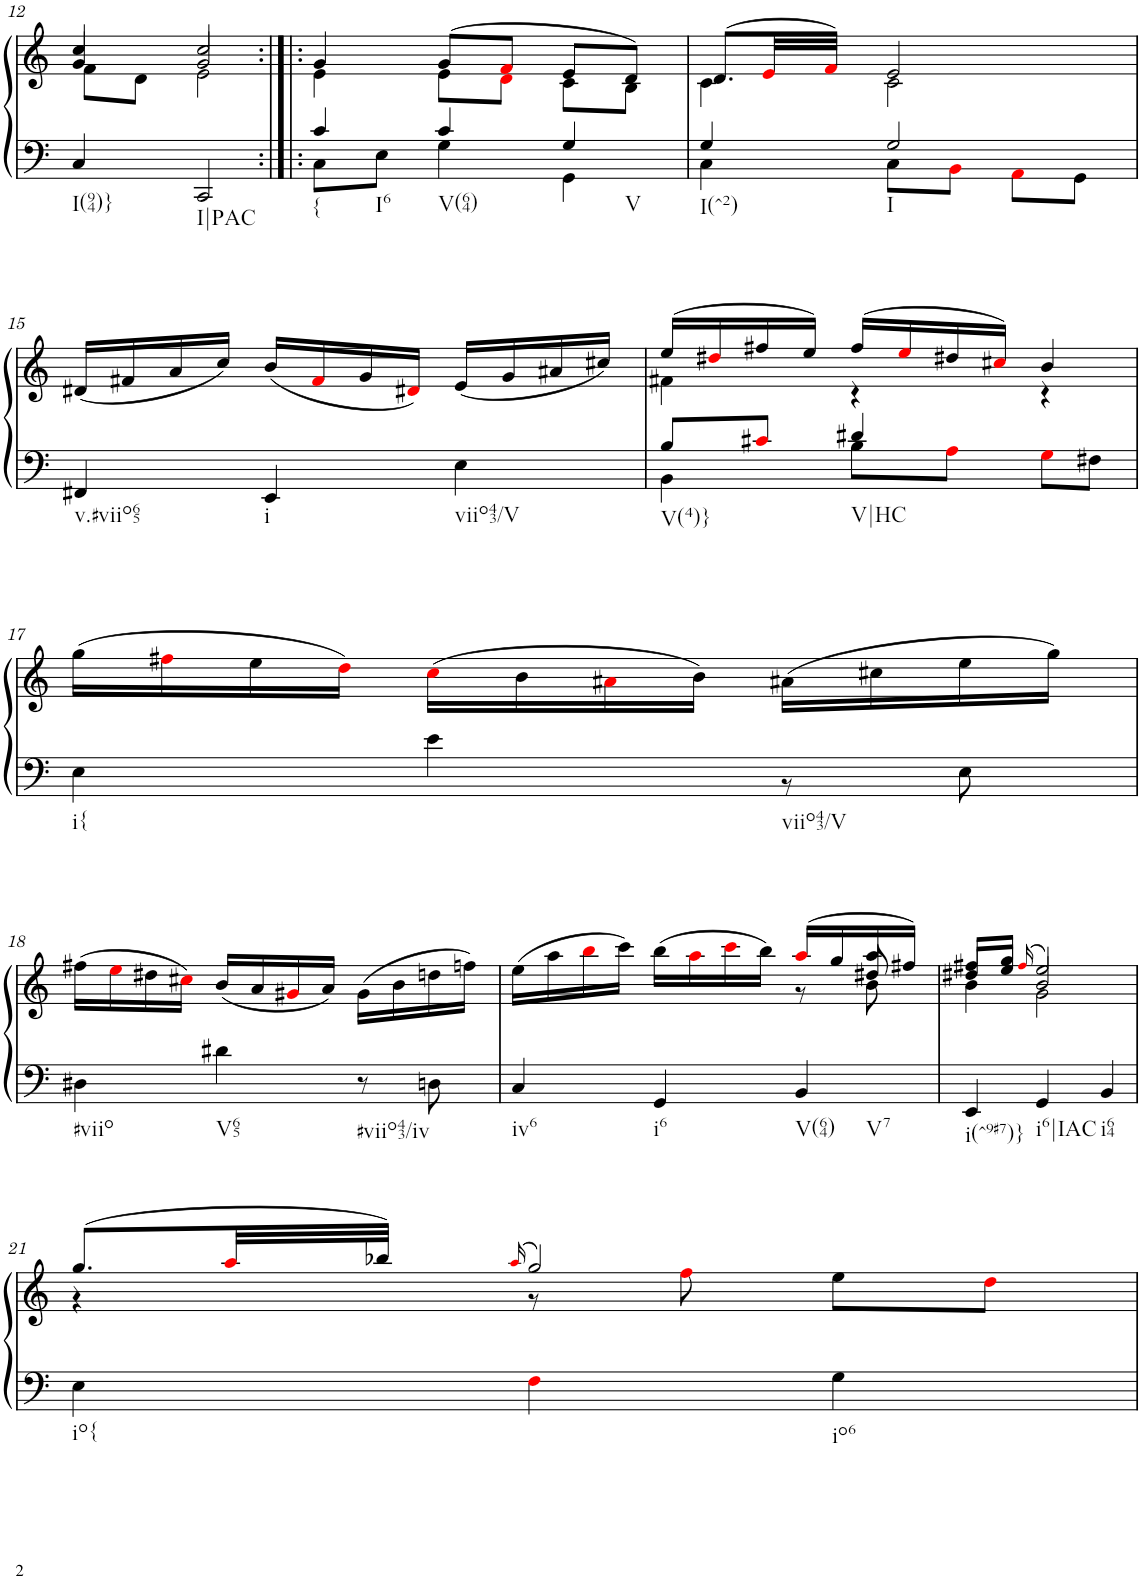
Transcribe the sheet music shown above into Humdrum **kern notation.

**kern	**kern
*part1	*part1
*staff2	*staff1
*I"Klavier linke Hand	*
!!LO:PB:g=z
*clefF4	*clefG2
*k[]	*k[]
*M3/4	*M3/4
=12	=12
*^	*^
*	*	*	*^
!LO:TX:b:t=I(94)}	!	!	!	!
!LO:TX:b:t=I|PAC	!	!	!	!
2.ryy	4C/	4cc/	8f\L	4g/
.	.	.	8d\J	.
.	2CC/	2cc/	2e\	2g/
=13:|!|:	=13:|!|:	=13:|!|:	=13:|!|:	=13:|!|:
!LO:TX:b:t={	!	!	!	!
!LO:TX:b:t=I6	!	!	!	!
*	*	*	*v	*v
4c/	8C\L	4g/	4e\
.	8E\J	.	.
!LO:TX:b:t=V(64)	!	!	!
4c/	4G\	(8g/L	8e\L
.	.	8fi/J	8di\J
!LO:TX:b:t=V	!	!	!
4G/	4GG\	8e/L	8c\L
.	.	8d/J)	8B\J
=14	=14	=14	=14
!LO:TX:b:t=I(^2)	!	!	!
4G/	4C\	(8.d/L	4c\
.	.	32ei/LL	.
.	.	32fi/JJJ)	.
!LO:TX:b:t=I	!	!	!
2G/	8C\L	2e/	2c\
.	8BBi\J	.	.
.	8AAi\L	.	.
.	8GG\J	.	.
*	*	*v	*v
!!LO:LB:g=z
=15	=15	=15
!LO:TX:b:t=v.#viio65	!	!
!LO:TX:b:t=i	!	!
!LO:TX:b:t=viio43/V	!	!
2.ryy	4FF#X/	(16d#X/LL
.	.	16f#X/
.	.	16a/
.	.	16cc/JJ)
.	4EE/	(16b/LL
.	.	16f#i/
.	.	16g/
.	.	16d#Xi/JJ)
.	4E\	(16e/LL
.	.	16g/
.	.	16a#X/
.	.	16cc#X/JJ)
=16	=16	=16
*	*	*^
!LO:TX:b:t=V(4)}	!	!	!
8B/L	4BB\	(16ee/LL	4f#X\
.	.	16dd#Xi/	.
8c#Xi/J	.	16ff#X/	.
.	.	16ee/JJ)	.
!LO:TX:b:t=V|HC	!	!	!
4d#X/	8B\L	(16ff#/LL	4r
.	.	16eei/	.
.	8Ai\J	16dd#X/	.
.	.	16cc#Xi/JJ)	.
4ryy	8Gi\L	4b/	4r
.	8F#X\J	.	.
*	*	*v	*v
!!LO:LB:g=z
=17	=17	=17
!LO:TX:b:t=i{	!	!
!LO:TX:b:t=viio43/V	!	!
2.ryy	4E\	(16gg\LL
.	.	16ff#Xi\
.	.	16ee\
.	.	16ddi\JJ)
.	4e\	(16cci\LL
.	.	16b\
.	.	16a#Xi\
.	.	16b\JJ)
.	8r	(16a#X\LL
.	.	16cc#X\
.	8E\	16ee\
.	.	16gg\JJ)
*v	*v	*
!!LO:LB:g=z
=18	=18
!LO:TX:b:t=#viio	!
4D#X\	(16ff#X\LL
.	16eei\
.	16dd#X\
.	16cc#Xi\JJ)
!LO:TX:b:t=V65	!
4d#X\	(16b/LL
.	16a/
.	16g#Xi/
.	16a/JJ)
!LO:TX:b:t=#viio43/iv	!
8r	(16g#\LL
.	16b\
8Dn\	16ddn\
.	16ffn\JJ)
=19	=19
*	*^
*	*	*^
!LO:TX:b:t=iv6	!	!	!
4C/	(16ee\LL	2ryy	8ryy
.	16aa\	.	.
*	*	*v	*v
.	16bbi\	.
.	16ccc\JJ)	.
!LO:TX:b:t=i6	!	!
4GG/	(16bb\LL	.
.	16aai\	.
.	16ccci\	.
.	16bb\JJ)	.
!LO:TX:b:t=V(64)	!	!
!LO:TX:b:t=V7	!	!
4BB/	(16aai/LL	8r
.	16gg/	.
*	*	*^
.	16aa/	8b\	8dd#X/
.	16ff#X/JJ)	.	.
=20	=20	=20	=20
!LO:TX:b:t=i(^9#7)}	!	!	!
4EE/	8ff#X/L	4b\	8dd#X/L
.	8gg/J	.	8ee/J
.	(16qff#i/	.	.
!LO:TX:b:t=i6|IAC	!	!	!
4GG/	2ee/)	2g\	2b/
!LO:TX:b:t=i64	!	!	!
4BB/	.	.	.
*	*	*v	*v
!!LO:LB:g=z
=21	=21	=21
!LO:TX:b:t=io{	!	!
4E\	(8.gg/L	4r
.	32aai/LL	.
.	32bb-X/JJJ)	.
.	(16qaai/	.
4Fi\	2gg/)	8r
.	.	8ffi\
!LO:TX:b:t=io6	!	!
4G\	.	8ee\L
.	.	8ddi\J
*	*v	*v
=	=
*-	*-
